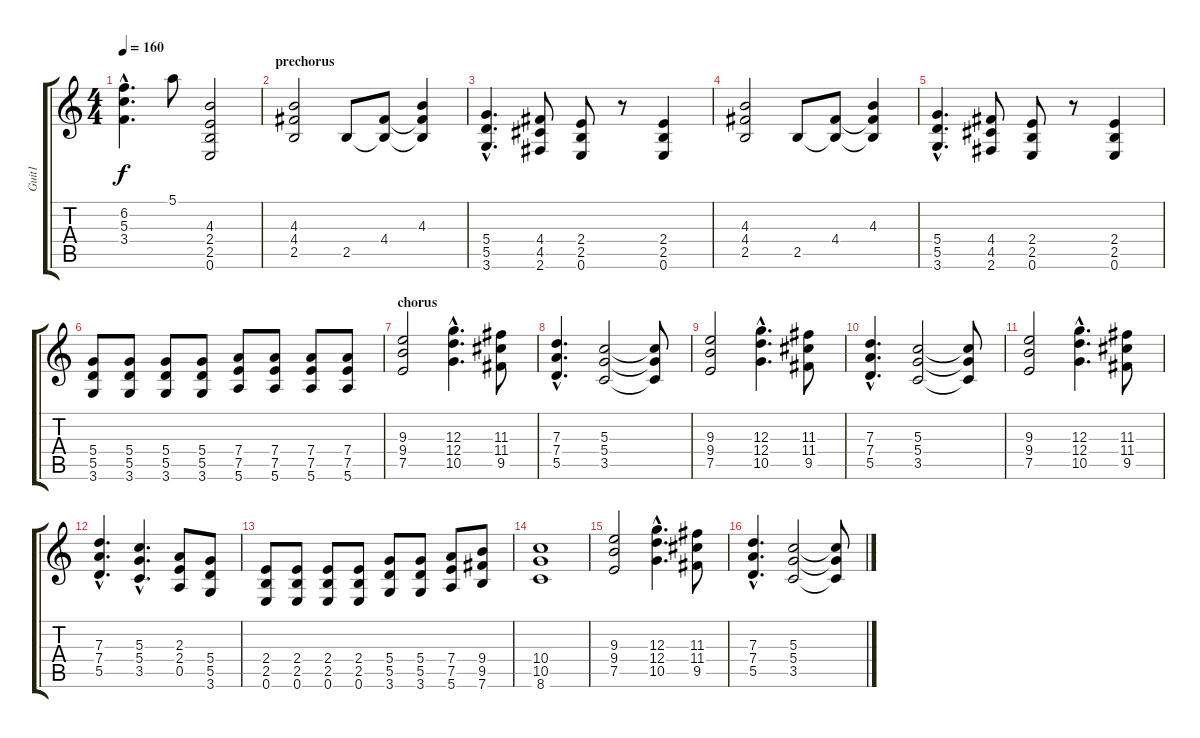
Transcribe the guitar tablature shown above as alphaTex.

\track ("Guit1" "Guit1") {instrument electricguitarclean}
\staff {score tabs}
\tuning (E4 B3 G3 D3 A2 E2) {hide}
\ts (4 4)
\tempo 160
\clef g2
\ks c
(6.2{hac} 5.3{hac} 3.4{hac}).4{d dy f} 5.1.8 (4.3 2.4 2.5 0.6).2 |
\section ("" "prechorus")
(4.3 4.4 2.5).2{instrument overdrivenguitar} 2.5.8 (4.4 2.5{t}).8 (4.3 4.4{t} 2.5{t}).4 |
(5.4{hac} 5.5{hac} 3.6{hac}).4{d} (4.4 4.5 2.6).8 (2.4 2.5 0.6).8 r.8 (2.4 2.5 0.6).4 |
(4.3 4.4 2.5).2 2.5.8 (4.4 2.5{t}).8 (4.3 4.4{t} 2.5{t}).4 |
(5.4{hac} 5.5{hac} 3.6{hac}).4{d} (4.4 4.5 2.6).8 (2.4 2.5 0.6).8 r.8 (2.4 2.5 0.6).4 |
(5.4 5.5 3.6).8 (5.4 5.5 3.6).8 (5.4 5.5 3.6).8 (5.4 5.5 3.6).8 (7.4 7.5 5.6).8 (7.4 7.5 5.6).8 (7.4 7.5 5.6).8 (7.4 7.5 5.6).8 |
\section ("" "chorus")
(9.3 9.4 7.5).2{instrument overdrivenguitar} (12.3{hac} 12.4{hac} 10.5{hac}).4{d} (11.3 11.4 9.5).8 |
(7.3{hac} 7.4{hac} 5.5{hac}).4{d} (5.3 5.4 3.5).2 (5.3{t} 5.4{t} 3.5{t}).8 |
(9.3 9.4 7.5).2 (12.3{hac} 12.4{hac} 10.5{hac}).4{d} (11.3 11.4 9.5).8 |
(7.3{hac} 7.4{hac} 5.5{hac}).4{d} (5.3 5.4 3.5).2 (5.3{t} 5.4{t} 3.5{t}).8 |
(9.3 9.4 7.5).2 (12.3{hac} 12.4{hac} 10.5{hac}).4{d} (11.3 11.4 9.5).8 |
(7.3{hac} 7.4{hac} 5.5{hac}).4{d} (5.3{hac} 5.4{hac} 3.5{hac}).4{d} (2.3 2.4 0.5).8 (5.4 5.5 3.6).8 |
(2.4 2.5 0.6).8 (2.4 2.5 0.6).8 (2.4 2.5 0.6).8 (2.4 2.5 0.6).8 (5.4 5.5 3.6).8 (5.4 5.5 3.6).8 (7.4 7.5 5.6).8 (9.4 9.5 7.6).8 |
(10.4 10.5 8.6).1 |
(9.3 9.4 7.5).2{instrument overdrivenguitar} (12.3{hac} 12.4{hac} 10.5{hac}).4{d} (11.3 11.4 9.5).8 |
(7.3{hac} 7.4{hac} 5.5{hac}).4{d} (5.3 5.4 3.5).2 (5.3{t} 5.4{t} 3.5{t}).8
